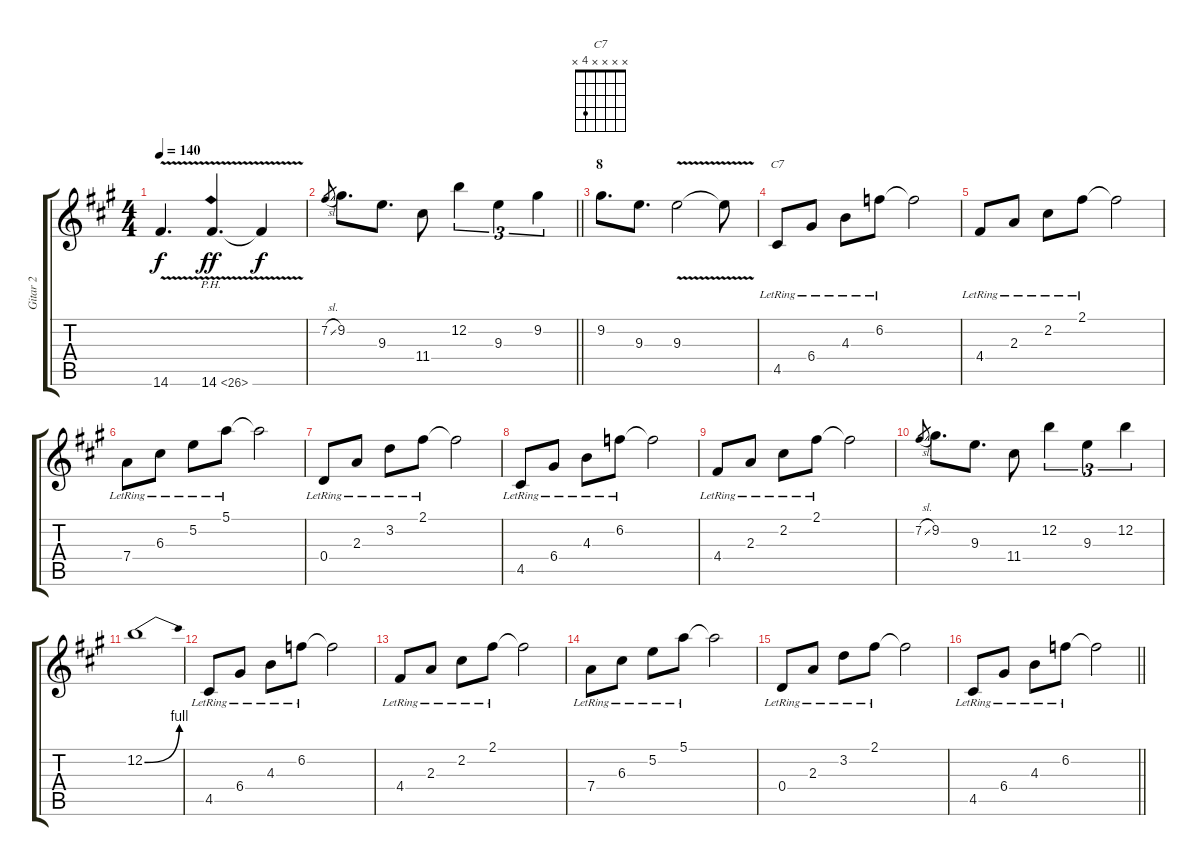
\track ("Gitar 2" "Gitar 2") {instrument electricguitarjazz}
\staff {score tabs}
\tuning (E4 B3 G3 D3 A2 E2) {hide}
\chord ("C7" x x x x 4 x)
\ts (4 4)
\tempo 140
\clef g2
\ks a
14.6{v}.4{d dy f} 14.6{ph 12 v}.4{d dy ff} 14.6{t}.4{dy f} |
\barLineRight lightlight
7.2{sl}.8{gr} 9.2.8{d} 9.3.8{d} 11.4.8 12.2.4{tu (3 2)} 9.3.4{tu (3 2)} 9.2.4{tu (3 2)} |
\section ("" "8")
9.2.8{d} 9.3.8{d} 9.3{v}.2 9.3{t}.8 |
4.5{lr}.8{ch "C7" instrument electricguitarjazz} 6.4{lr}.8 4.3{lr}.8 6.2{lr}.8 6.2{t}.2 |
4.4{lr}.8 2.3{lr}.8 2.2{lr}.8 2.1{lr}.8 2.1{t}.2 |
7.4{lr}.8 6.3{lr}.8 5.2{lr}.8 5.1{lr}.8 5.1{t}.2 |
0.4{lr}.8 2.3{lr}.8 3.2{lr}.8 2.1{lr}.8 2.1{t}.2 |
4.5{lr}.8 6.4{lr}.8 4.3{lr}.8 6.2{lr}.8 6.2{t}.2 |
4.4{lr}.8 2.3{lr}.8 2.2{lr}.8 2.1{lr}.8 2.1{t}.2 |
7.2{sl}.8{gr} 9.2.8{d instrument overdrivenguitar} 9.3.8{d} 11.4.8 12.2.4{tu (3 2)} 9.3.4{tu (3 2)} 12.2.4{tu (3 2)} |
12.2{be (bend 0 0 60 4)}.1 |
4.5{lr}.8{instrument electricguitarjazz} 6.4{lr}.8 4.3{lr}.8 6.2{lr}.8 6.2{t}.2 |
4.4{lr}.8 2.3{lr}.8 2.2{lr}.8 2.1{lr}.8 2.1{t}.2 |
7.4{lr}.8 6.3{lr}.8 5.2{lr}.8 5.1{lr}.8 5.1{t}.2 |
0.4{lr}.8 2.3{lr}.8 3.2{lr}.8 2.1{lr}.8 2.1{t}.2 |
\barLineRight lightlight
4.5{lr}.8 6.4{lr}.8 4.3{lr}.8 6.2{lr}.8 6.2{t}.2
